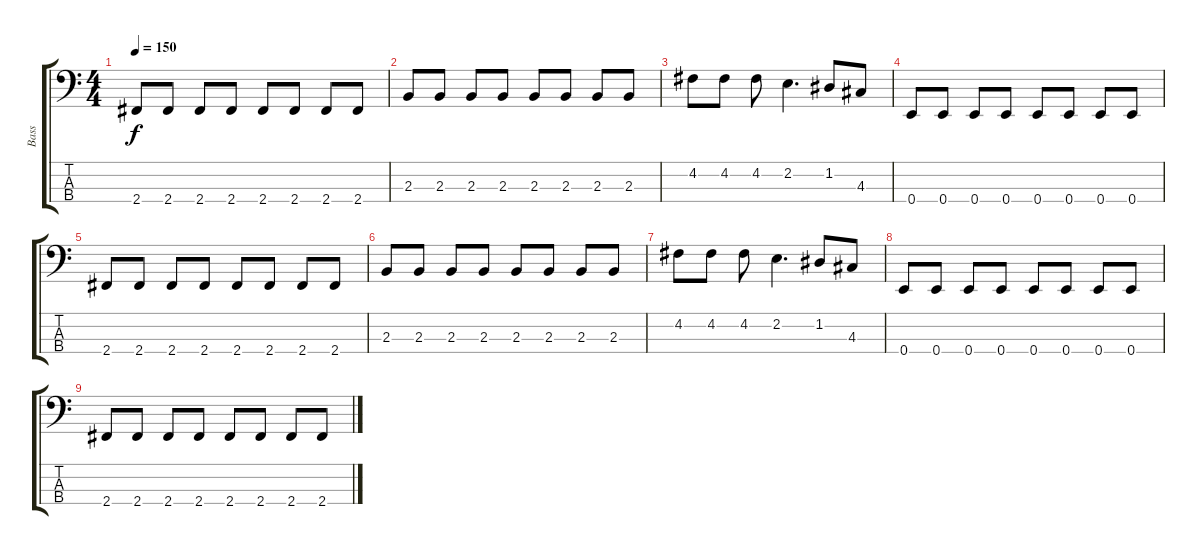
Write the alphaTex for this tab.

\track ("Bass" "Bass") {instrument electricbassfinger}
\staff {score tabs}
\tuning (G2 D2 A1 E1) {hide}
\ts (4 4)
\tempo 150
\clef f4
\ks c
2.4.8{dy f} 2.4.8 2.4.8 2.4.8 2.4.8 2.4.8 2.4.8 2.4.8 |
2.3.8 2.3.8 2.3.8 2.3.8 2.3.8 2.3.8 2.3.8 2.3.8 |
4.2.8 4.2.8 4.2.8 2.2.4{d} 1.2.8 4.3.8 |
0.4.8 0.4.8 0.4.8 0.4.8 0.4.8 0.4.8 0.4.8 0.4.8 |
2.4.8 2.4.8 2.4.8 2.4.8 2.4.8 2.4.8 2.4.8 2.4.8 |
2.3.8 2.3.8 2.3.8 2.3.8 2.3.8 2.3.8 2.3.8 2.3.8 |
4.2.8 4.2.8 4.2.8 2.2.4{d} 1.2.8 4.3.8 |
0.4.8 0.4.8 0.4.8 0.4.8 0.4.8 0.4.8 0.4.8 0.4.8 |
2.4.8 2.4.8 2.4.8 2.4.8 2.4.8 2.4.8 2.4.8 2.4.8
